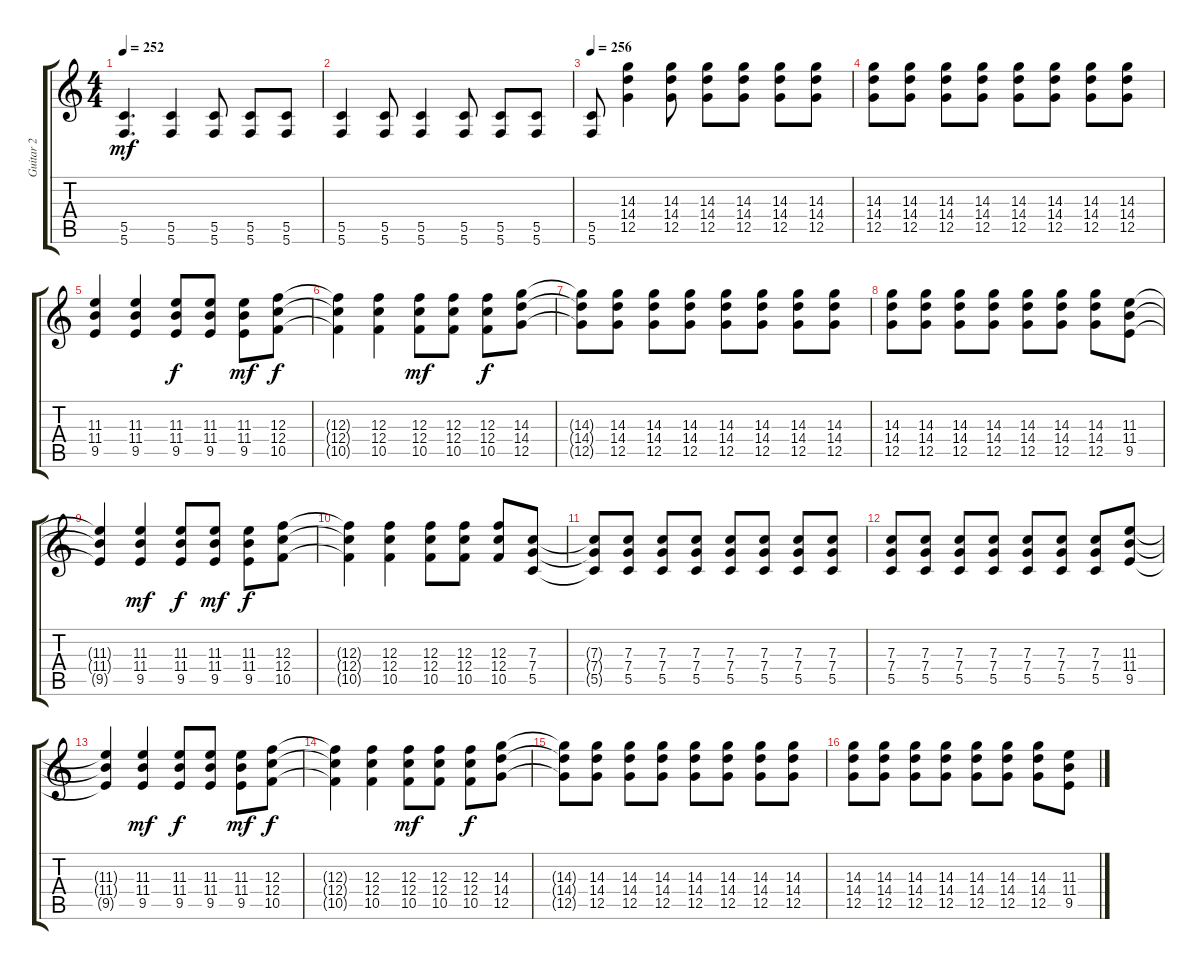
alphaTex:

\track ("Guitar 2" "Guitar 2") {instrument distortionguitar}
\staff {score tabs}
\tuning (D4 A3 F3 C3 G2 C2) {hide}
\ts (4 4)
\tempo 252
\clef g2
\ks c
(5.5 5.6).4{d dy mf} (5.5 5.6).4 (5.5 5.6).8 (5.5 5.6).8 (5.5 5.6).8 |
(5.5 5.6).4 (5.5 5.6).8 (5.5 5.6).4 (5.5 5.6).8 (5.5 5.6).8 (5.5 5.6).8 |
\tempo 256
(5.5 5.6).8 (14.3 14.4 12.5).4 (14.3 14.4 12.5).8 (14.3 14.4 12.5).8 (14.3 14.4 12.5).8 (14.3 14.4 12.5).8 (14.3 14.4 12.5).8 |
(14.3 14.4 12.5).8 (14.3 14.4 12.5).8 (14.3 14.4 12.5).8 (14.3 14.4 12.5).8 (14.3 14.4 12.5).8 (14.3 14.4 12.5).8 (14.3 14.4 12.5).8 (14.3 14.4 12.5).8 |
(11.3 11.4 9.5).4 (11.3 11.4 9.5).4 (11.3 11.4 9.5).8{dy f} (11.3 11.4 9.5).8 (11.3 11.4 9.5).8{dy mf} (12.3 12.4 10.5).8{dy f} |
(12.3{t} 12.4{t} 10.5{t}).4 (12.3 12.4 10.5).4 (12.3 12.4 10.5).8{dy mf} (12.3 12.4 10.5).8 (12.3 12.4 10.5).8{dy f} (14.3 14.4 12.5).8 |
(14.3{t} 14.4{t} 12.5{t}).8 (14.3 14.4 12.5).8 (14.3 14.4 12.5).8 (14.3 14.4 12.5).8 (14.3 14.4 12.5).8 (14.3 14.4 12.5).8 (14.3 14.4 12.5).8 (14.3 14.4 12.5).8 |
(14.3 14.4 12.5).8 (14.3 14.4 12.5).8 (14.3 14.4 12.5).8 (14.3 14.4 12.5).8 (14.3 14.4 12.5).8 (14.3 14.4 12.5).8 (14.3 14.4 12.5).8 (11.3 11.4 9.5).8 |
(11.3{t} 11.4{t} 9.5{t}).4 (11.3 11.4 9.5).4{dy mf} (11.3 11.4 9.5).8{dy f} (11.3 11.4 9.5).8{dy mf} (11.3 11.4 9.5).8{dy f} (12.3 12.4 10.5).8 |
(12.3{t} 12.4{t} 10.5{t}).4 (12.3 12.4 10.5).4 (12.3 12.4 10.5).8 (12.3 12.4 10.5).8 (12.3 12.4 10.5).8 (7.3 7.4 5.5).8 |
(7.3{t} 7.4{t} 5.5{t}).8 (7.3 7.4 5.5).8 (7.3 7.4 5.5).8 (7.3 7.4 5.5).8 (7.3 7.4 5.5).8 (7.3 7.4 5.5).8 (7.3 7.4 5.5).8 (7.3 7.4 5.5).8 |
(7.3 7.4 5.5).8 (7.3 7.4 5.5).8 (7.3 7.4 5.5).8 (7.3 7.4 5.5).8 (7.3 7.4 5.5).8 (7.3 7.4 5.5).8 (7.3 7.4 5.5).8 (11.3 11.4 9.5).8 |
(11.3{t} 11.4{t} 9.5{t}).4 (11.3 11.4 9.5).4{dy mf} (11.3 11.4 9.5).8{dy f} (11.3 11.4 9.5).8 (11.3 11.4 9.5).8{dy mf} (12.3 12.4 10.5).8{dy f} |
(12.3{t} 12.4{t} 10.5{t}).4 (12.3 12.4 10.5).4 (12.3 12.4 10.5).8{dy mf} (12.3 12.4 10.5).8 (12.3 12.4 10.5).8{dy f} (14.3 14.4 12.5).8 |
(14.3{t} 14.4{t} 12.5{t}).8 (14.3 14.4 12.5).8 (14.3 14.4 12.5).8 (14.3 14.4 12.5).8 (14.3 14.4 12.5).8 (14.3 14.4 12.5).8 (14.3 14.4 12.5).8 (14.3 14.4 12.5).8 |
(14.3 14.4 12.5).8 (14.3 14.4 12.5).8 (14.3 14.4 12.5).8 (14.3 14.4 12.5).8 (14.3 14.4 12.5).8 (14.3 14.4 12.5).8 (14.3 14.4 12.5).8 (11.3 11.4 9.5).8
